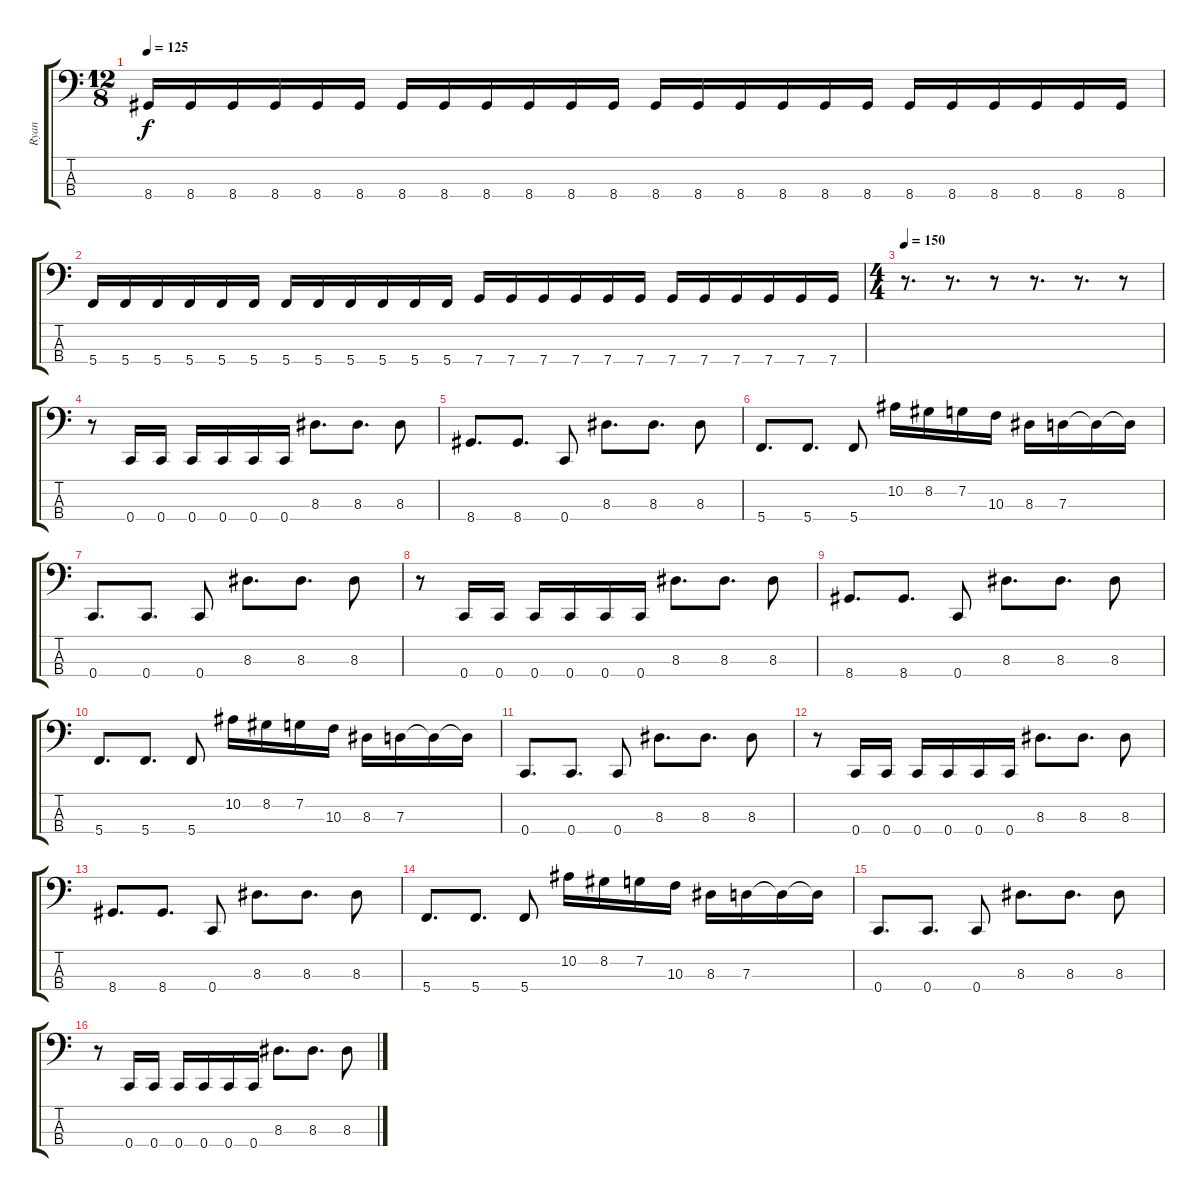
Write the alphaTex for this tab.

\track ("Ryan" "Ryan") {instrument electricbasspick}
\staff {score tabs}
\tuning (F2 C2 G1 C1) {hide}
\ts (12 8)
\tempo 125
\clef f4
\ks c
8.4.16{dy f} 8.4.16 8.4.16 8.4.16 8.4.16 8.4.16 8.4.16 8.4.16 8.4.16 8.4.16 8.4.16 8.4.16 8.4.16 8.4.16 8.4.16 8.4.16 8.4.16 8.4.16 8.4.16 8.4.16 8.4.16 8.4.16 8.4.16 8.4.16 |
5.4.16 5.4.16 5.4.16 5.4.16 5.4.16 5.4.16 5.4.16 5.4.16 5.4.16 5.4.16 5.4.16 5.4.16 7.4.16 7.4.16 7.4.16 7.4.16 7.4.16 7.4.16 7.4.16 7.4.16 7.4.16 7.4.16 7.4.16 7.4.16 |
\ts (4 4)
\tempo 150
r.8{d} r.8{d} r.8 r.8{d} r.8{d} r.8 |
r.8 0.4.16 0.4.16 0.4.16 0.4.16 0.4.16 0.4.16 8.3.8{d} 8.3.8{d} 8.3.8 |
8.4.8{d} 8.4.8{d} 0.4.8 8.3.8{d} 8.3.8{d} 8.3.8 |
5.4.8{d} 5.4.8{d} 5.4.8 10.2.16 8.2.16 7.2.16 10.3.16 8.3.16 7.3.16 7.3{t}.16 7.3{t}.16 |
0.4.8{d} 0.4.8{d} 0.4.8 8.3.8{d} 8.3.8{d} 8.3.8 |
r.8 0.4.16 0.4.16 0.4.16 0.4.16 0.4.16 0.4.16 8.3.8{d} 8.3.8{d} 8.3.8 |
8.4.8{d} 8.4.8{d} 0.4.8 8.3.8{d} 8.3.8{d} 8.3.8 |
5.4.8{d} 5.4.8{d} 5.4.8 10.2.16 8.2.16 7.2.16 10.3.16 8.3.16 7.3.16 7.3{t}.16 7.3{t}.16 |
0.4.8{d} 0.4.8{d} 0.4.8 8.3.8{d} 8.3.8{d} 8.3.8 |
r.8 0.4.16 0.4.16 0.4.16 0.4.16 0.4.16 0.4.16 8.3.8{d} 8.3.8{d} 8.3.8 |
8.4.8{d} 8.4.8{d} 0.4.8 8.3.8{d} 8.3.8{d} 8.3.8 |
5.4.8{d} 5.4.8{d} 5.4.8 10.2.16 8.2.16 7.2.16 10.3.16 8.3.16 7.3.16 7.3{t}.16 7.3{t}.16 |
0.4.8{d} 0.4.8{d} 0.4.8 8.3.8{d} 8.3.8{d} 8.3.8 |
r.8 0.4.16 0.4.16 0.4.16 0.4.16 0.4.16 0.4.16 8.3.8{d} 8.3.8{d} 8.3.8
